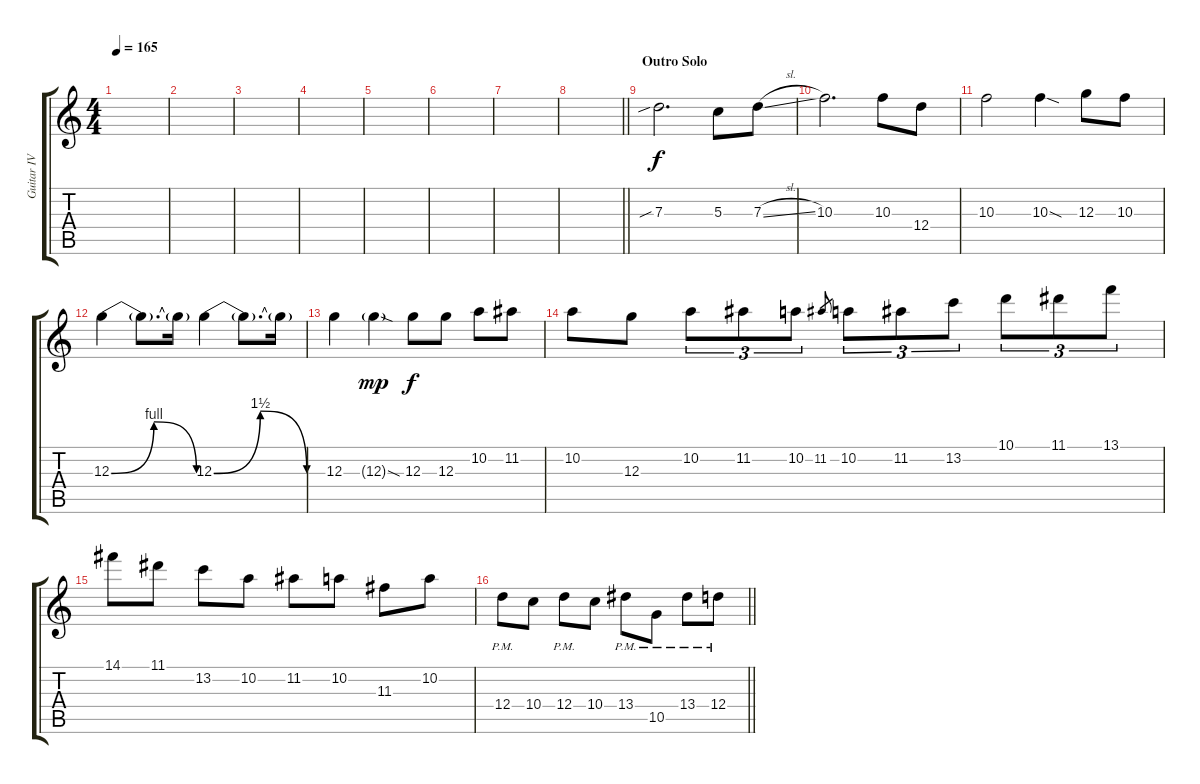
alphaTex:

\track ("Guitar IV" "Guitar IV") {instrument overdrivenguitar}
\staff {score tabs}
\tuning (E4 B3 G3 D3 A2 E2) {hide}
\ts (4 4)
\tempo 165
\clef g2
\ks c
|
|
|
|
|
|
|
\barLineRight lightlight
|
\section ("" "Outro Solo")
7.3{sib}.2{d} 5.3.8 7.3{sl}.8 |
10.3.2{d} 10.3.8 12.4.8 |
10.3.2 10.3{sod}.4 12.3.8 10.3.8 |
12.3{be (bendrelease 0 0 30 4 45 4 60 0)}.4 12.3{t}.8{d} 12.3{t}.16 12.3{be (bendrelease 0 0 30 6 44 6 60 0)}.4 12.3{t}.8{d} 12.3{t}.16 |
12.3.4 12.3{sod g}.4{dy mp} 12.3.8{dy f} 12.3.8 10.2.8 11.2.8 |
10.2.8 12.3.8 10.2.8{tu (3 2)} 11.2.8{tu (3 2)} 10.2.8{tu (3 2)} 11.2.8{gr} 10.2.8{tu (3 2)} 11.2.8{tu (3 2)} 13.2.8{tu (3 2)} 10.1.8{tu (3 2)} 11.1.8{tu (3 2)} 13.1.8{tu (3 2)} |
14.1.8 11.1.8 13.2.8 10.2.8 11.2.8 10.2.8 11.3.8 10.2.8 |
\barLineRight lightlight
12.4{pm}.8 10.4.8 12.4{pm}.8 10.4.8 13.4{pm}.8 10.5{pm}.8 13.4{pm}.8 12.4{pm}.8
